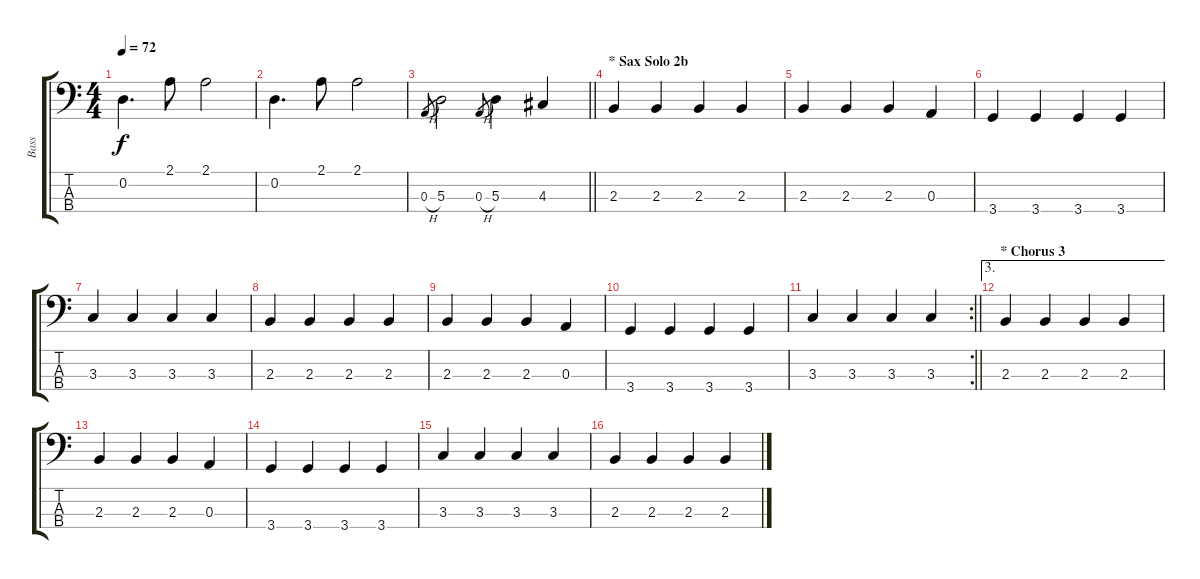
\track ("Bass" "Bass") {instrument electricbassfinger}
\staff {score tabs}
\tuning (G2 D2 A1 E1) {hide}
\ts (4 4)
\tempo 72
\clef f4
\ks c
0.2.4{d dy f} 2.1.8 2.1.2 |
0.2.4{d} 2.1.8 2.1.2 |
\barLineRight lightlight
0.3{h}.8{gr} 5.3.2 0.3{h}.8{gr} 5.3.4 4.3.4 |
\section ("" "* Sax Solo 2b")
2.3.4 2.3.4 2.3.4 2.3.4 |
2.3.4 2.3.4 2.3.4 0.3.4 |
3.4.4 3.4.4 3.4.4 3.4.4 |
3.3.4 3.3.4 3.3.4 3.3.4 |
2.3.4 2.3.4 2.3.4 2.3.4 |
2.3.4 2.3.4 2.3.4 0.3.4 |
3.4.4 3.4.4 3.4.4 3.4.4 |
\rc 2
\barLineRight lightlight
3.3.4 3.3.4 3.3.4 3.3.4 |
\ae 3
\section ("" "* Chorus 3")
2.3.4 2.3.4 2.3.4 2.3.4 |
2.3.4 2.3.4 2.3.4 0.3.4 |
3.4.4 3.4.4 3.4.4 3.4.4 |
3.3.4 3.3.4 3.3.4 3.3.4 |
2.3.4 2.3.4 2.3.4 2.3.4
